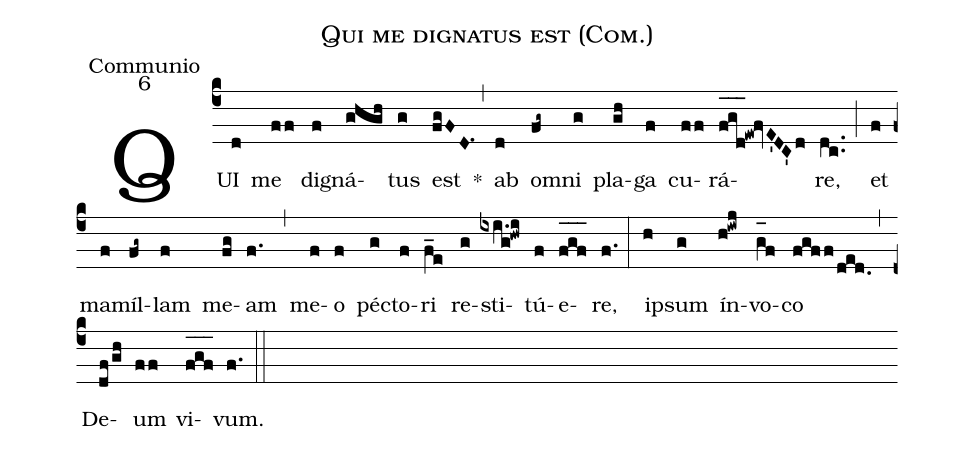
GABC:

name:Qui me dignatus est (Com.);
office-part:Communio;
mode:6;
%%
(c4) QUI(d) me(ff) di(f)gná(ghgh)tus(g) est(fgFD.1) *(,) ab(d) o(fg~)mni(g) pla(gh)ga(f) cu(ff)rá(f_[oh:h]g_[oh:h]d_[oh:h]!ew!fvE'DC'd)re,(dc..) (;) et(f) ma(f)míl(fg~)lam(f) me(fg)am(f.) (,) me(f)o(f) pé(g)cto(f)ri(f_e) re(g)sti(ixi.g!hwi)tú(f)e(f_[oh:h]g_[oh:h]f_[oh:h])re,(f.) (:) i(h)psum(g) ín(h!iwj)vo(g_[oh:h]f)co(fgff/ded.) (,) De(df/gh)um(ff) vi(f_[oh:h]g_[oh:h]f_[oh:h])vum.(f.) (::)
